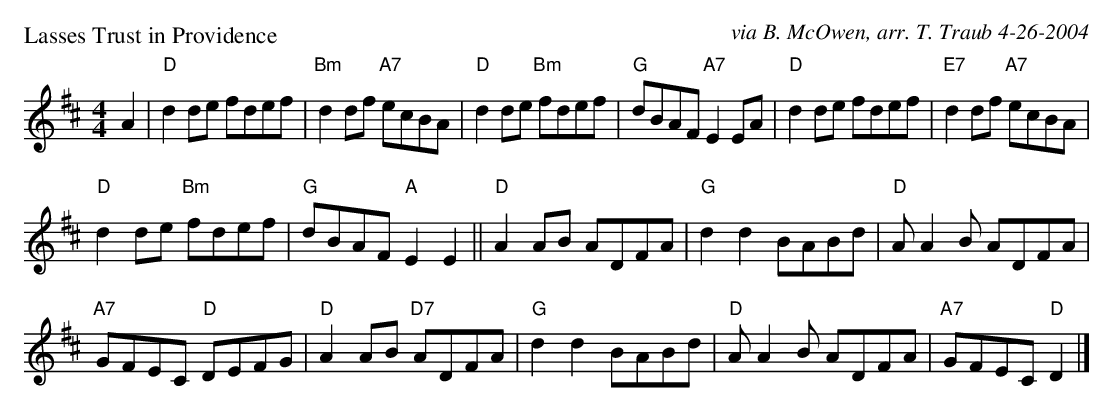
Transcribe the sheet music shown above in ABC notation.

X:1
P: Lasses Trust in Providence
C: via B. McOwen, arr. T. Traub 4-26-2004
K: D
M: 4/4
L: 1/8
A2|"D"d2 de fdef|"Bm"d2 df "A7"ecBA|"D"d2 de "Bm"fdef|"G"dBAF "A7"E2 EA|"D"d2 de fdef|"E7"d2 df "A7"ecBA|
"D"d2 de "Bm"fdef|"G"dBAF "A"E2 E2||"D"A2 AB ADFA|"G"d2 d2 BABd|"D"A A2 B ADFA|
"A7"GFEC "D"DEFG|"D"A2 AB "D7"ADFA|"G"d2 d2 BABd|"D"A A2 B ADFA|"A7"GFEC "D"D2 |]
